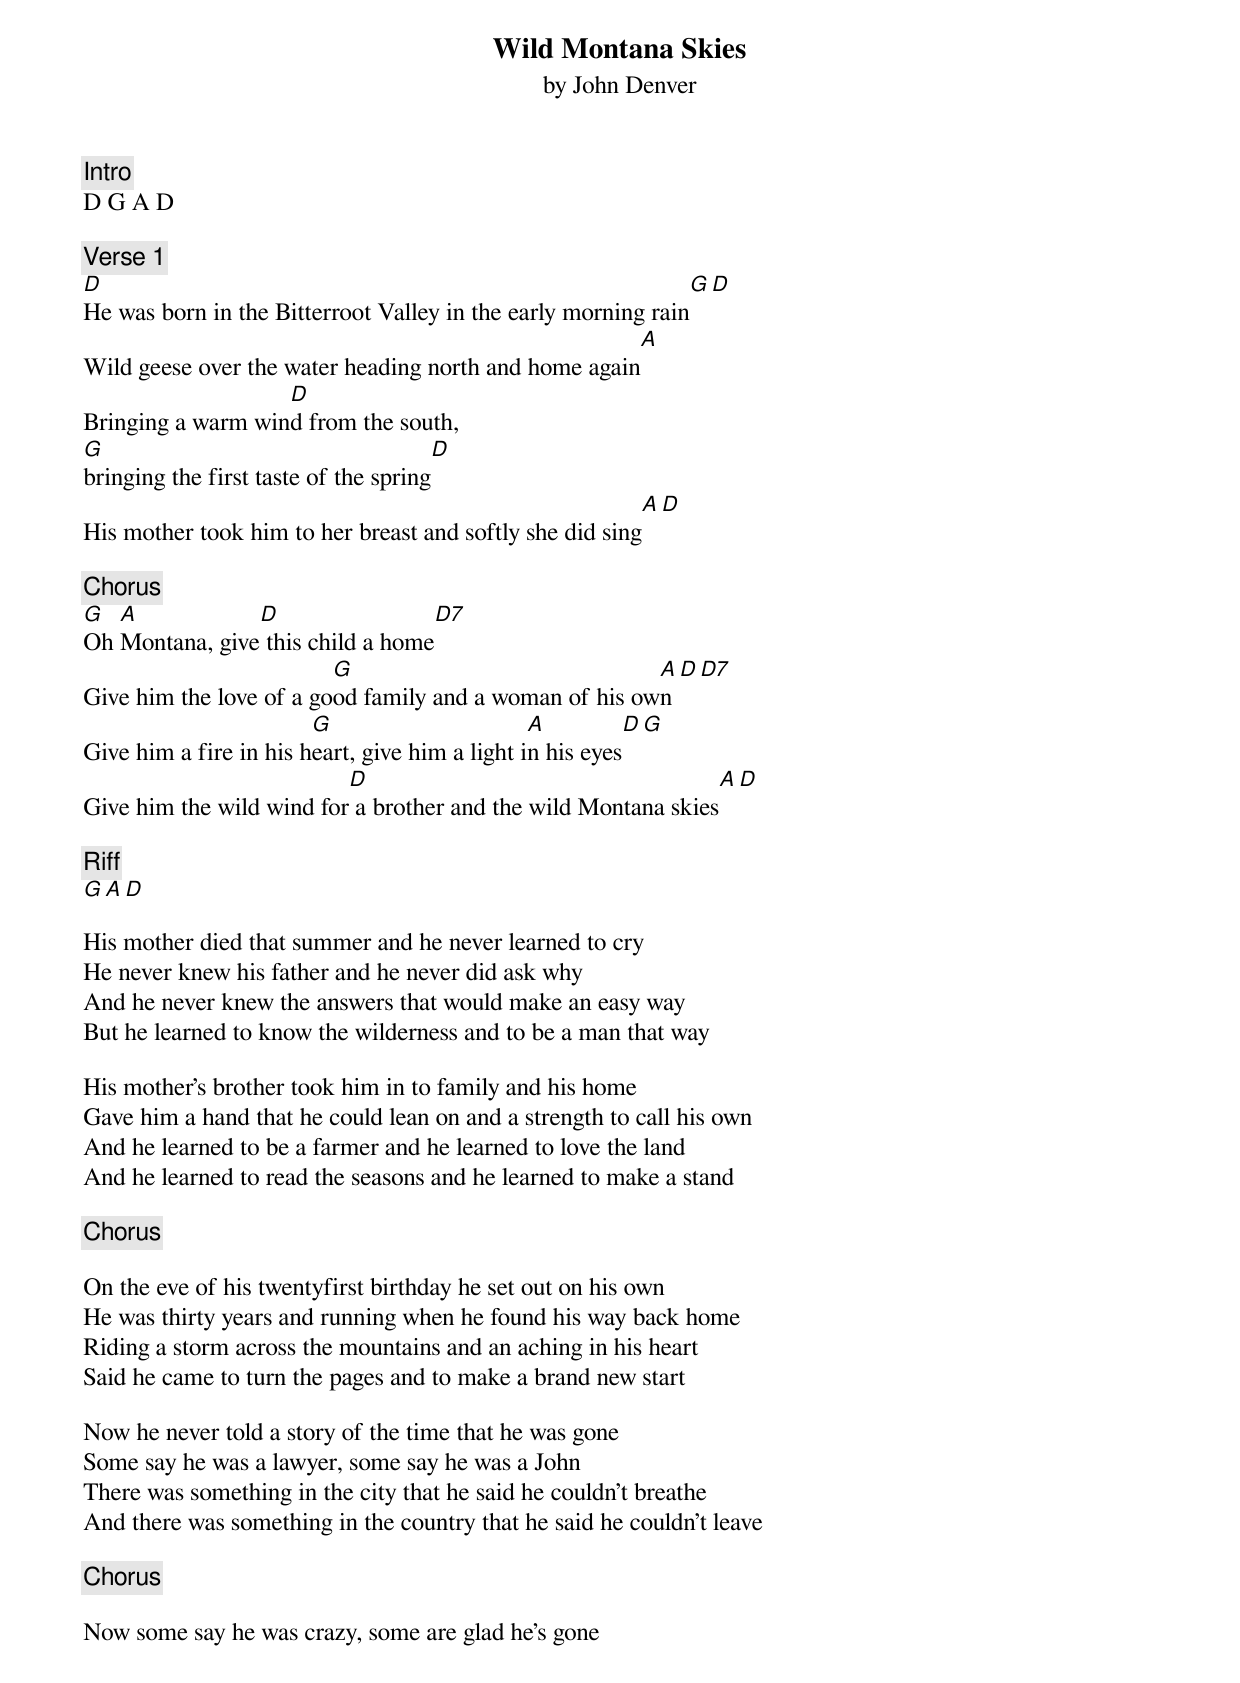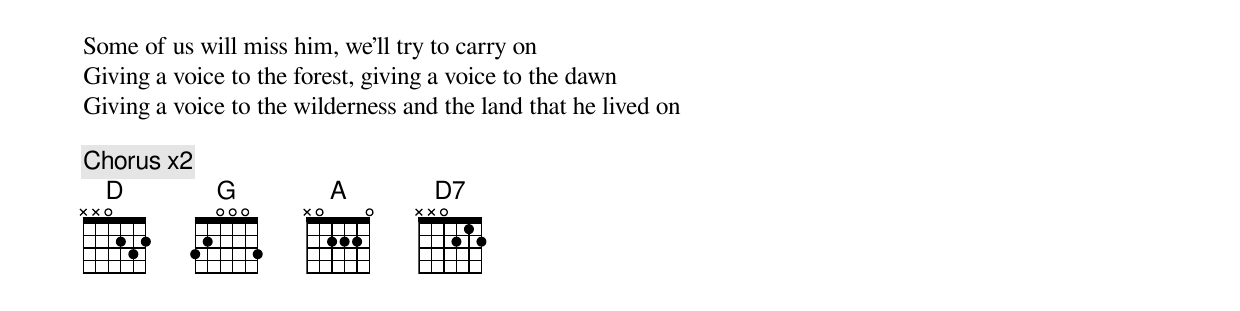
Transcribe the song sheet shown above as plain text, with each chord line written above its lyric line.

Wild Montana Skies
by John Denver

[Intro]
D G A D

[Verse 1]
D											G			  D
He was born in the Bitterroot Valley in the early morning rain
												 A
Wild geese over the water heading north and home again
		   D
Bringing a warm wind from the south,
G								D
bringing the first taste of the spring
									  A				 D
His mother took him to her breast and softly she did sing

[Chorus]
G  A		D		  		  D7
Oh Montana, give this child a home
			 G				A			 D			  D7
Give him the love of a good family and a woman of his own
			G			A				  D			  G
Give him a fire in his heart, give him a light in his eyes
			  D										A		D
Give him the wild wind for a brother and the wild Montana skies

[Riff]
G A D

His mother died that summer and he never learned to cry
He never knew his father and he never did ask why
And he never knew the answers that would make an easy way
But he learned to know the wilderness and to be a man that way

His mother's brother took him in to family and his home
Gave him a hand that he could lean on and a strength to call his own
And he learned to be a farmer and he learned to love the land
And he learned to read the seasons and he learned to make a stand

[Chorus]

On the eve of his twentyfirst birthday he set out on his own
He was thirty years and running when he found his way back home
Riding a storm across the mountains and an aching in his heart
Said he came to turn the pages and to make a brand new start

Now he never told a story of the time that he was gone
Some say he was a lawyer, some say he was a John
There was something in the city that he said he couldn't breathe
And there was something in the country that he said he couldn't leave

[Chorus]

Now some say he was crazy, some are glad he's gone
Some of us will miss him, we'll try to carry on
Giving a voice to the forest, giving a voice to the dawn
Giving a voice to the wilderness and the land that he lived on

[Chorus] x2
